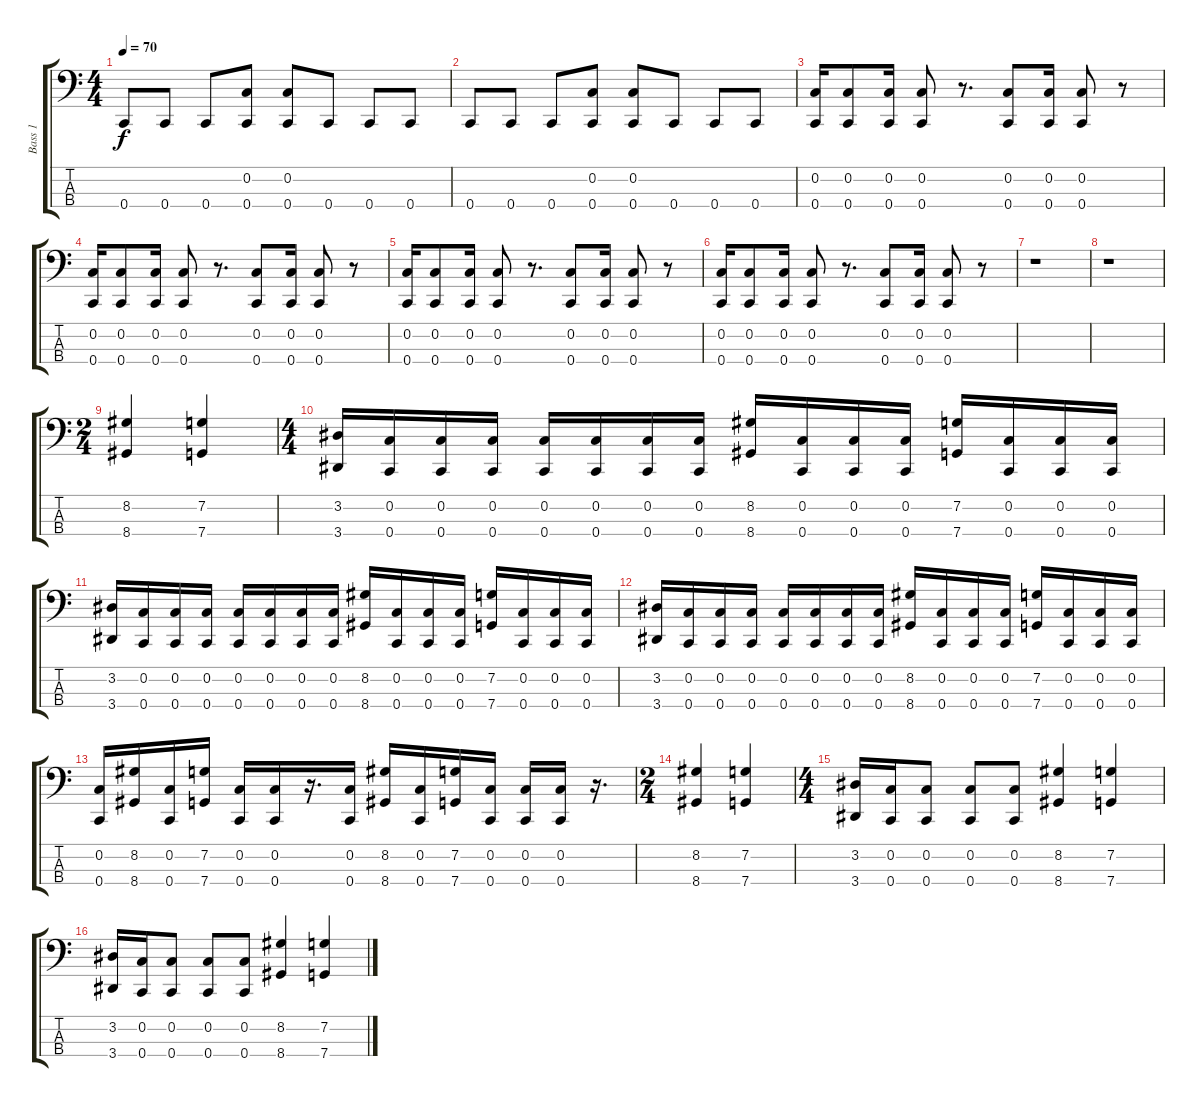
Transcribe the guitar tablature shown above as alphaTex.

\track ("Bass 1" "Bass 1") {instrument electricbassfinger}
\staff {score tabs}
\tuning (F2 C2 G1 C1) {hide}
\ts (4 4)
\tempo 70
\clef f4
\ks c
0.4.8{dy f} 0.4.8 0.4.8 (0.2 0.4).8 (0.2 0.4).8 0.4.8 0.4.8 0.4.8 |
0.4.8 0.4.8 0.4.8 (0.2 0.4).8 (0.2 0.4).8 0.4.8 0.4.8 0.4.8 |
(0.2 0.4).16 (0.2 0.4).8 (0.2 0.4).16 (0.2 0.4).8 r.8{d} (0.2 0.4).8 (0.2 0.4).16 (0.2 0.4).8 r.8 |
(0.2 0.4).16 (0.2 0.4).8 (0.2 0.4).16 (0.2 0.4).8 r.8{d} (0.2 0.4).8 (0.2 0.4).16 (0.2 0.4).8 r.8 |
(0.2 0.4).16 (0.2 0.4).8 (0.2 0.4).16 (0.2 0.4).8 r.8{d} (0.2 0.4).8 (0.2 0.4).16 (0.2 0.4).8 r.8 |
(0.2 0.4).16 (0.2 0.4).8 (0.2 0.4).16 (0.2 0.4).8 r.8{d} (0.2 0.4).8 (0.2 0.4).16 (0.2 0.4).8 r.8 |
r.1 |
r.1 |
\ts (2 4)
(8.2 8.4).4 (7.2 7.4).4 |
\ts (4 4)
(3.2 3.4).16 (0.2 0.4).16 (0.2 0.4).16 (0.2 0.4).16 (0.2 0.4).16 (0.2 0.4).16 (0.2 0.4).16 (0.2 0.4).16 (8.2 8.4).16 (0.2 0.4).16 (0.2 0.4).16 (0.2 0.4).16 (7.2 7.4).16 (0.2 0.4).16 (0.2 0.4).16 (0.2 0.4).16 |
(3.2 3.4).16 (0.2 0.4).16 (0.2 0.4).16 (0.2 0.4).16 (0.2 0.4).16 (0.2 0.4).16 (0.2 0.4).16 (0.2 0.4).16 (8.2 8.4).16 (0.2 0.4).16 (0.2 0.4).16 (0.2 0.4).16 (7.2 7.4).16 (0.2 0.4).16 (0.2 0.4).16 (0.2 0.4).16 |
(3.2 3.4).16 (0.2 0.4).16 (0.2 0.4).16 (0.2 0.4).16 (0.2 0.4).16 (0.2 0.4).16 (0.2 0.4).16 (0.2 0.4).16 (8.2 8.4).16 (0.2 0.4).16 (0.2 0.4).16 (0.2 0.4).16 (7.2 7.4).16 (0.2 0.4).16 (0.2 0.4).16 (0.2 0.4).16 |
(0.2 0.4).16 (8.2 8.4).16 (0.2 0.4).16 (7.2 7.4).16 (0.2 0.4).16 (0.2 0.4).16 r.16{d} (0.2 0.4).16 (8.2 8.4).16 (0.2 0.4).16 (7.2 7.4).16 (0.2 0.4).16 (0.2 0.4).16 (0.2 0.4).16 r.16{d} |
\ts (2 4)
(8.2 8.4).4 (7.2 7.4).4 |
\ts (4 4)
(3.2 3.4).16 (0.2 0.4).16 (0.2 0.4).8 (0.2 0.4).8 (0.2 0.4).8 (8.2 8.4).4 (7.2 7.4).4 |
(3.2 3.4).16 (0.2 0.4).16 (0.2 0.4).8 (0.2 0.4).8 (0.2 0.4).8 (8.2 8.4).4 (7.2 7.4).4
